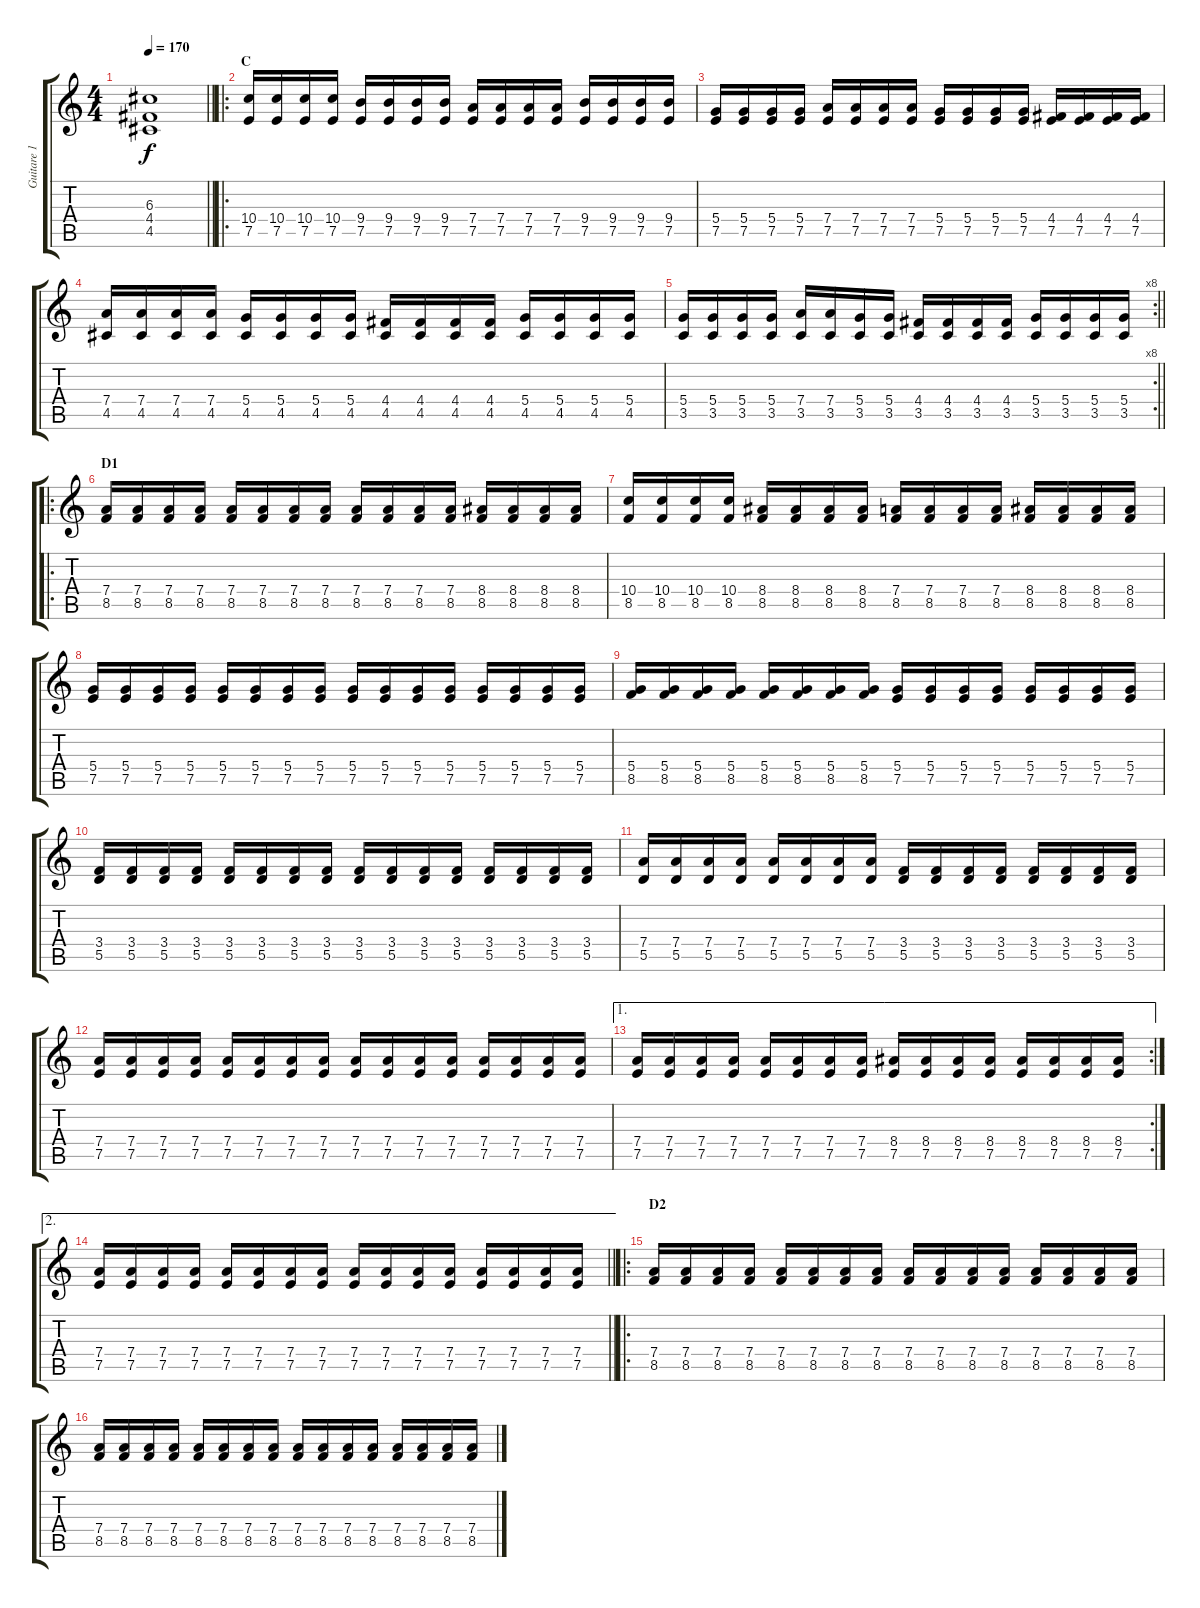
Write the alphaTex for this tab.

\track ("Guitare 1" "Guitare 1") {instrument distortionguitar}
\staff {score tabs}
\tuning (E4 B3 G3 D3 A2 E2) {hide}
\ts (4 4)
\tempo 170
\clef g2
\barLineRight lightlight
\ks c
(6.3{t} 4.4{t} 4.5{t}).1{dy f} |
\ro
\section ("" "C")
(10.4 7.5).16 (10.4 7.5).16 (10.4 7.5).16 (10.4 7.5).16 (9.4 7.5).16 (9.4 7.5).16 (9.4 7.5).16 (9.4 7.5).16 (7.4 7.5).16 (7.4 7.5).16 (7.4 7.5).16 (7.4 7.5).16 (9.4 7.5).16 (9.4 7.5).16 (9.4 7.5).16 (9.4 7.5).16 |
(5.4 7.5).16 (5.4 7.5).16 (5.4 7.5).16 (5.4 7.5).16 (7.4 7.5).16 (7.4 7.5).16 (7.4 7.5).16 (7.4 7.5).16 (5.4 7.5).16 (5.4 7.5).16 (5.4 7.5).16 (5.4 7.5).16 (4.4 7.5).16 (4.4 7.5).16 (4.4 7.5).16 (4.4 7.5).16 |
(7.4 4.5).16 (7.4 4.5).16 (7.4 4.5).16 (7.4 4.5).16 (5.4 4.5).16 (5.4 4.5).16 (5.4 4.5).16 (5.4 4.5).16 (4.4 4.5).16 (4.4 4.5).16 (4.4 4.5).16 (4.4 4.5).16 (5.4 4.5).16 (5.4 4.5).16 (5.4 4.5).16 (5.4 4.5).16 |
\rc 8
\barLineRight lightlight
(5.4 3.5).16 (5.4 3.5).16 (5.4 3.5).16 (5.4 3.5).16 (7.4 3.5).16 (7.4 3.5).16 (5.4 3.5).16 (5.4 3.5).16 (4.4 3.5).16 (4.4 3.5).16 (4.4 3.5).16 (4.4 3.5).16 (5.4 3.5).16 (5.4 3.5).16 (5.4 3.5).16 (5.4 3.5).16 |
\ro
\section ("" "D1")
(7.4 8.5).16 (7.4 8.5).16 (7.4 8.5).16 (7.4 8.5).16 (7.4 8.5).16 (7.4 8.5).16 (7.4 8.5).16 (7.4 8.5).16 (7.4 8.5).16 (7.4 8.5).16 (7.4 8.5).16 (7.4 8.5).16 (8.4 8.5).16 (8.4 8.5).16 (8.4 8.5).16 (8.4 8.5).16 |
(10.4 8.5).16 (10.4 8.5).16 (10.4 8.5).16 (10.4 8.5).16 (8.4 8.5).16 (8.4 8.5).16 (8.4 8.5).16 (8.4 8.5).16 (7.4 8.5).16 (7.4 8.5).16 (7.4 8.5).16 (7.4 8.5).16 (8.4 8.5).16 (8.4 8.5).16 (8.4 8.5).16 (8.4 8.5).16 |
(5.4 7.5).16 (5.4 7.5).16 (5.4 7.5).16 (5.4 7.5).16 (5.4 7.5).16 (5.4 7.5).16 (5.4 7.5).16 (5.4 7.5).16 (5.4 7.5).16 (5.4 7.5).16 (5.4 7.5).16 (5.4 7.5).16 (5.4 7.5).16 (5.4 7.5).16 (5.4 7.5).16 (5.4 7.5).16 |
(5.4 8.5).16 (5.4 8.5).16 (5.4 8.5).16 (5.4 8.5).16 (5.4 8.5).16 (5.4 8.5).16 (5.4 8.5).16 (5.4 8.5).16 (5.4 7.5).16 (5.4 7.5).16 (5.4 7.5).16 (5.4 7.5).16 (5.4 7.5).16 (5.4 7.5).16 (5.4 7.5).16 (5.4 7.5).16 |
(3.4 5.5).16 (3.4 5.5).16 (3.4 5.5).16 (3.4 5.5).16 (3.4 5.5).16 (3.4 5.5).16 (3.4 5.5).16 (3.4 5.5).16 (3.4 5.5).16 (3.4 5.5).16 (3.4 5.5).16 (3.4 5.5).16 (3.4 5.5).16 (3.4 5.5).16 (3.4 5.5).16 (3.4 5.5).16 |
(7.4 5.5).16 (7.4 5.5).16 (7.4 5.5).16 (7.4 5.5).16 (7.4 5.5).16 (7.4 5.5).16 (7.4 5.5).16 (7.4 5.5).16 (3.4 5.5).16 (3.4 5.5).16 (3.4 5.5).16 (3.4 5.5).16 (3.4 5.5).16 (3.4 5.5).16 (3.4 5.5).16 (3.4 5.5).16 |
(7.4 7.5).16 (7.4 7.5).16 (7.4 7.5).16 (7.4 7.5).16 (7.4 7.5).16 (7.4 7.5).16 (7.4 7.5).16 (7.4 7.5).16 (7.4 7.5).16 (7.4 7.5).16 (7.4 7.5).16 (7.4 7.5).16 (7.4 7.5).16 (7.4 7.5).16 (7.4 7.5).16 (7.4 7.5).16 |
\ae 1
\rc 2
(7.4 7.5).16 (7.4 7.5).16 (7.4 7.5).16 (7.4 7.5).16 (7.4 7.5).16 (7.4 7.5).16 (7.4 7.5).16 (7.4 7.5).16 (8.4 7.5).16 (8.4 7.5).16 (8.4 7.5).16 (8.4 7.5).16 (8.4 7.5).16 (8.4 7.5).16 (8.4 7.5).16 (8.4 7.5).16 |
\ae 2
\barLineRight lightlight
(7.4 7.5).16 (7.4 7.5).16 (7.4 7.5).16 (7.4 7.5).16 (7.4 7.5).16 (7.4 7.5).16 (7.4 7.5).16 (7.4 7.5).16 (7.4 7.5).16 (7.4 7.5).16 (7.4 7.5).16 (7.4 7.5).16 (7.4 7.5).16 (7.4 7.5).16 (7.4 7.5).16 (7.4 7.5).16 |
\ro
\section ("" "D2")
(7.4 8.5).16 (7.4 8.5).16 (7.4 8.5).16 (7.4 8.5).16 (7.4 8.5).16 (7.4 8.5).16 (7.4 8.5).16 (7.4 8.5).16 (7.4 8.5).16 (7.4 8.5).16 (7.4 8.5).16 (7.4 8.5).16 (7.4 8.5).16 (7.4 8.5).16 (7.4 8.5).16 (7.4 8.5).16 |
(7.4 8.5).16 (7.4 8.5).16 (7.4 8.5).16 (7.4 8.5).16 (7.4 8.5).16 (7.4 8.5).16 (7.4 8.5).16 (7.4 8.5).16 (7.4 8.5).16 (7.4 8.5).16 (7.4 8.5).16 (7.4 8.5).16 (7.4 8.5).16 (7.4 8.5).16 (7.4 8.5).16 (7.4 8.5).16
